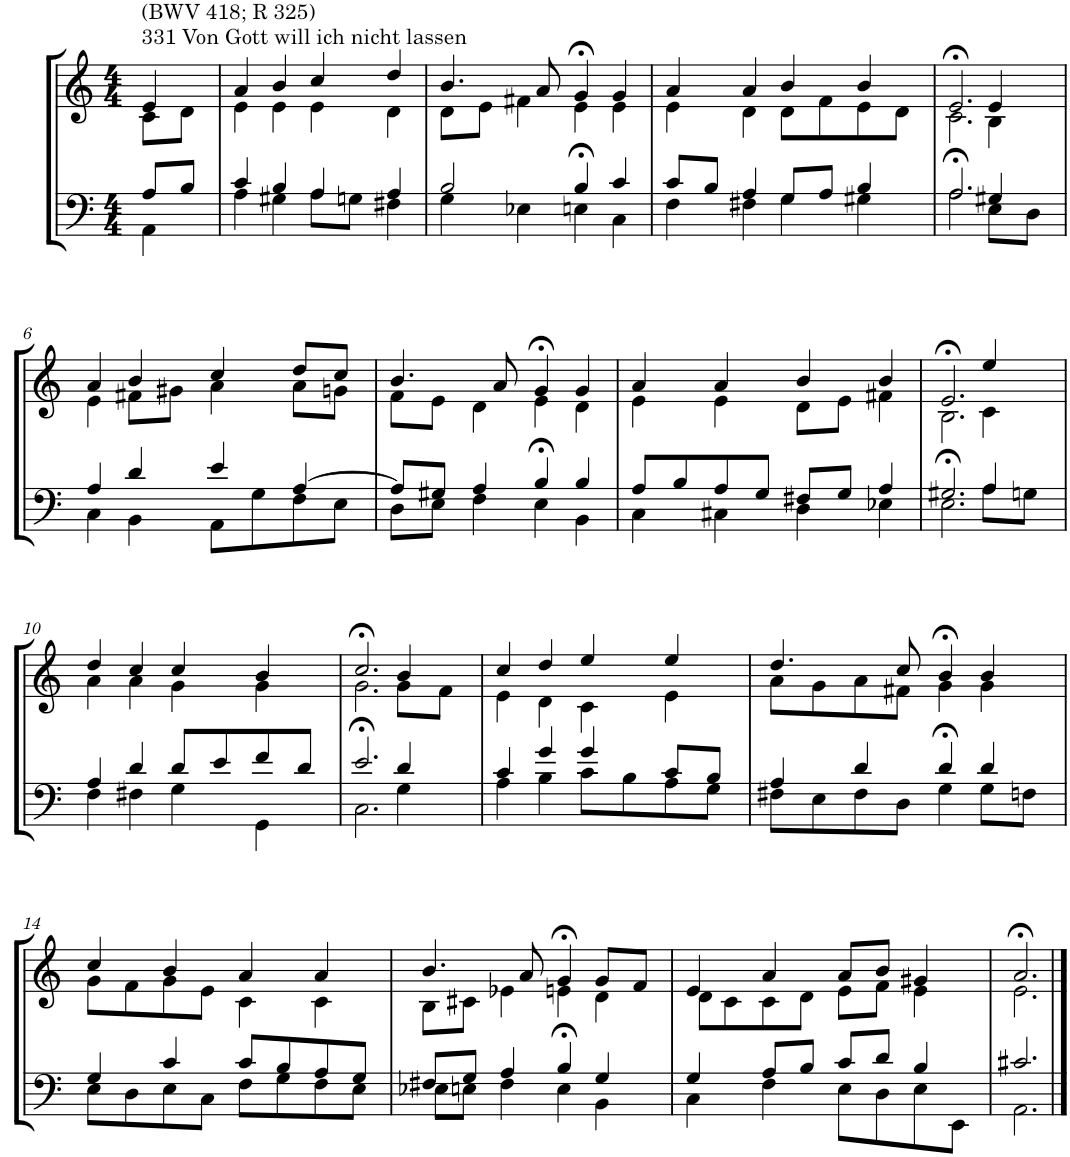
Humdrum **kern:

**kern	**kern
*part2	*part1
*staff2	*staff1
*I"Tenor/Baß	*I"Sopran/Alt
*clefF4	*clefG2
*k[]	*k[]
*M4/4	*M4/4
=1	=1
*^	*^
!	!	!LO:TX:a:t=331 Von Gott will ich nicht lassen	!
!	!	!LO:TX:a:t=(BWV 418; R 325)	!
8A/L	4AA\	4e/	8c\L
8B/J	.	.	8d\J
=2	=2	=2	=2
4c/	4A\	4a/	4e\
4B/	4G#X\	4b/	4e\
4A/	8A\L	4cc/	4e\
.	8Gn\J	.	.
4A/	4F#X\	4dd/	4d\
=3	=3	=3	=3
2B/	4G\	4.b/	8d\L
.	.	.	8e\J
.	4E-X\	.	4f#X\
.	.	8a/	.
4B/	4En>\	4g>/	4e\
4c/	4C\	4g/	4e\
=4	=4	=4	=4
8c/L	4F\	4a/	4e\
8B/J	.	.	.
4A/	4F#X\	4a/	4d\
8G/L	4G\	4b/	8d\L
8A/J	.	.	8f\
4B/	4G#X\	4b/	8e\
.	.	.	8d\J
=5	=5	=5	=5
2.A/	2.A>\	2.e>/	2.c\
4G#X/	8E\L	4e/	4B\
.	8D\J	.	.
!!LO:LB:g=z	!!
=6	=6	=6	=6
4A/	4C\	4a/	4e\
4d/	4BB\	4b/	8f#X\L
.	.	.	8g#X\J
4e/	8AA\L	4cc/	4a\
.	8G\	.	.
[4A/	8F\	8dd/L	8a\L
.	8E\J	8cc/J	8gn\J
=7	=7	=7	=7
8A/L]	8D\L	4.b/	8f\L
8G#X/J	8E\J	.	8e\J
4A/	4F\	.	4d\
.	.	8a/	.
4B/	4E>\	4g>/	4e\
4B/	4BB\	4g/	4d\
=8	=8	=8	=8
8A/L	4C\	4a/	4e\
8B/	.	.	.
8A/	4C#X\	4a/	4e\
8G/J	.	.	.
8F#X/L	4D\	4b/	8d\L
8G/J	.	.	8e\J
4A/	4E-X\	4b/	4f#X\
=9	=9	=9	=9
2.G#X/	2.E>\	2.e>/	2.B\
4A/	8A\L	4ee/	4c\
.	8Gn\J	.	.
!!LO:LB:g=z	!!
=10	=10	=10	=10
4A/	4F\	4dd/	4a\
4d/	4F#X\	4cc/	4a\
8d/L	4G\	4cc/	4g\
8e/	.	.	.
8f/	4GG\	4b/	4g\
8d/J	.	.	.
=11	=11	=11	=11
2.e/	2.C>\	2.cc>/	2.g\
4d/	4G\	4b/	8g\L
.	.	.	8f\J
=12	=12	=12	=12
4c/	4A\	4cc/	4e\
4g/	4B\	4dd/	4d\
4g/	8c\L	4ee/	4c\
.	8B\	.	.
8c/L	8A\	4ee/	4e\
8B/J	8G\J	.	.
=13	=13	=13	=13
4A/	8F#X\L	4.dd/	8a\L
.	8E\	.	8g\
4d/	8F#\	.	8a\
.	8D\J	8cc/	8f#X\J
4d/	4G>\	4b>/	4g\
4d/	8G\L	4b/	4g\
.	8Fn\J	.	.
!!LO:LB:g=z	!!
=14	=14	=14	=14
4G/	8E\L	4cc/	8g\L
.	8D\	.	8f\
4c/	8E\	4b/	8g\
.	8C\J	.	8e\J
8c/L	8F\L	4a/	4c\
8B/	8G\	.	.
8A/	8F\	4a/	4c\
8G/J	8E\J	.	.
=15	=15	=15	=15
8F#X/L	8E-X\L	4.b/	8B\L
8G/J	8En\J	.	8c#X\J
4A/	4F#\	.	4e-X\
.	.	8a/	.
4B/	4E>\	4g>/	4en\
4G/	4BB\	8g/L	4d\
.	.	8f/J	.
=16	=16	=16	=16
4G/	4C\	4e/	8d\L
.	.	.	8c\
8A/L	4F\	4a/	8c\
8B/J	.	.	8d\J
8c/L	8E\L	8a/L	8e\L
8d/J	8D\	8b/J	8f\J
4B/	8E\	4g#X/	4e\
.	8EE\J	.	.
=17	=17	=17	=17
2.c#X/	2.AA\	2.a>/	2.e\
*v	*v	*	*
*	*v	*v
==	==
*-	*-
